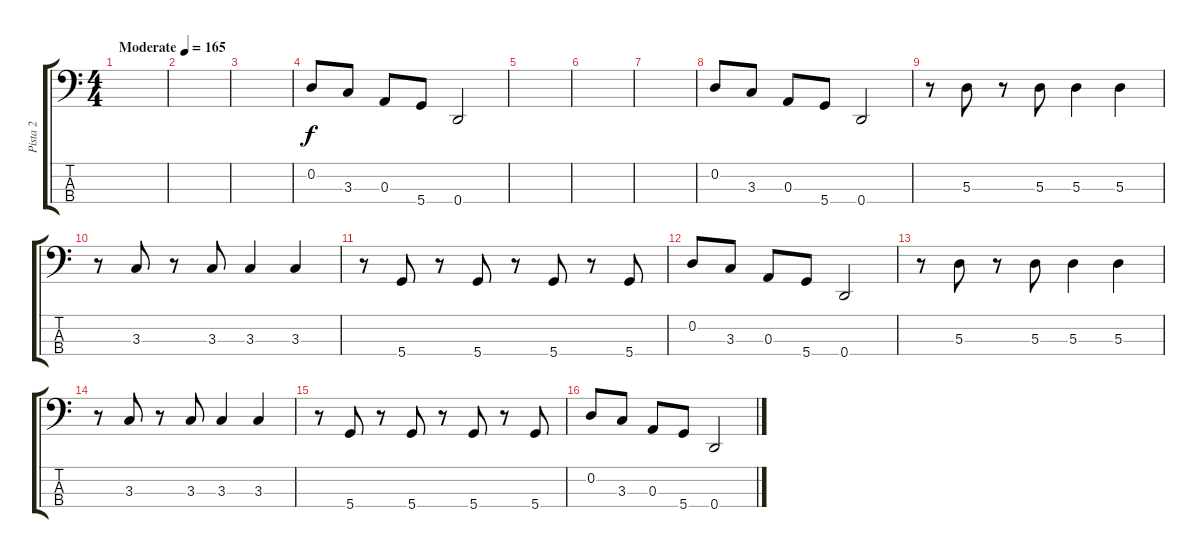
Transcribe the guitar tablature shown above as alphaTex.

\track ("Pista 2" "Pista 2") {instrument electricbassfinger}
\staff {score tabs}
\tuning (G2 D2 A1 D1) {hide}
\ts (4 4)
\tempo (165 "Moderate")
\clef f4
\ks c
|
|
|
0.2.8 3.3.8 0.3.8 5.4.8 0.4.2 |
|
|
|
0.2.8 3.3.8 0.3.8 5.4.8 0.4.2 |
r.8 5.3.8 r.8 5.3.8 5.3.4 5.3.4 |
r.8 3.3.8 r.8 3.3.8 3.3.4 3.3.4 |
r.8 5.4.8 r.8 5.4.8 r.8 5.4.8 r.8 5.4.8 |
0.2.8 3.3.8 0.3.8 5.4.8 0.4.2 |
r.8 5.3.8 r.8 5.3.8 5.3.4 5.3.4 |
r.8 3.3.8 r.8 3.3.8 3.3.4 3.3.4 |
r.8 5.4.8 r.8 5.4.8 r.8 5.4.8 r.8 5.4.8 |
0.2.8 3.3.8 0.3.8 5.4.8 0.4.2
